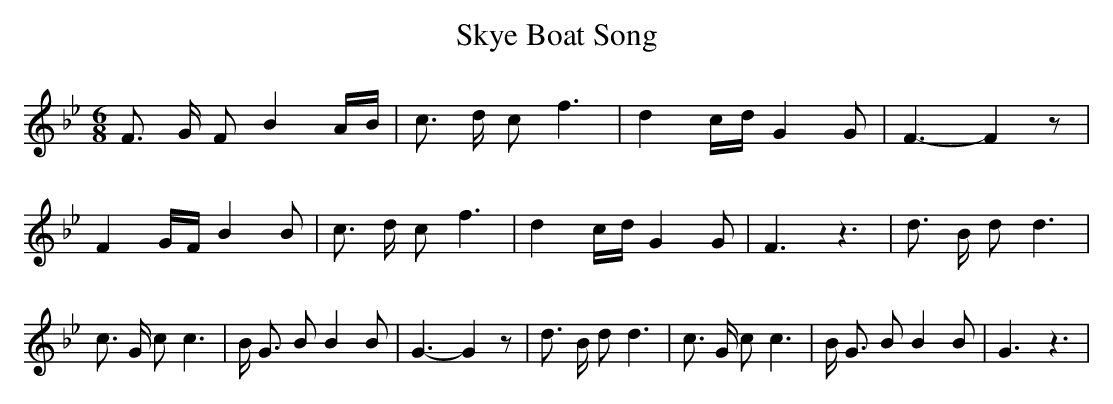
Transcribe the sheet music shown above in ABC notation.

X:1
T:Skye Boat Song
M:6/8
L:1/8
K:Bb
 F3/2 G/2 F B2 A/2B/2| c3/2 d/2 c f3| d2 c/2d/2 G2 G| F3- F2 z| F2 G/2F/2 B2 B|\
 c3/2 d/2 c f3| d2 c/2d/2 G2 G| F3 z3| d3/2 B/2 d d3| c3/2 G/2 c c3|\
 B/2 G3/2 B B2 B| G3- G2 z| d3/2 B/2 d d3| c3/2 G/2 c c3| B/2 G3/2 B B2 B|\
 G3 z3|
